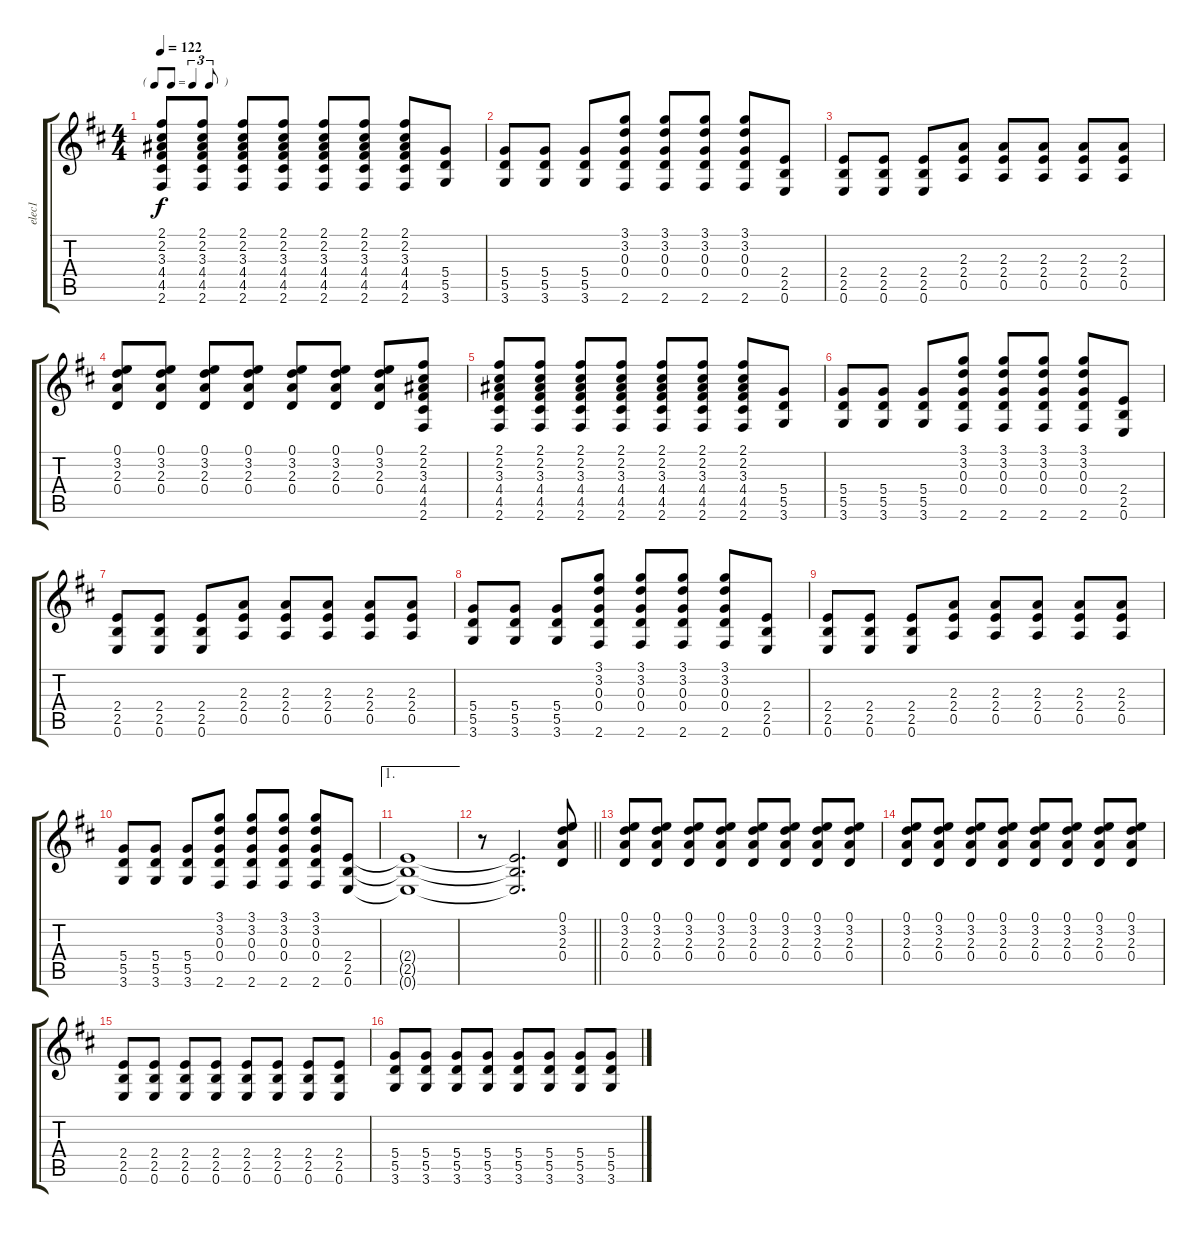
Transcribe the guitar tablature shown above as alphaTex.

\track ("elec1" "elec1") {instrument distortionguitar}
\staff {score tabs}
\tuning (E4 B3 G3 D3 A2 E2) {hide}
\ts (4 4)
\tf triplet8th
\tempo 122
\clef g2
\ks d
(2.1 2.2 3.3 4.4 4.5 2.6).8{dy f} (2.1 2.2 3.3 4.4 4.5 2.6).8 (2.1 2.2 3.3 4.4 4.5 2.6).8 (2.1 2.2 3.3 4.4 4.5 2.6).8 (2.1 2.2 3.3 4.4 4.5 2.6).8 (2.1 2.2 3.3 4.4 4.5 2.6).8 (2.1 2.2 3.3 4.4 4.5 2.6).8 (5.4 5.5 3.6).8 |
(5.4 5.5 3.6).8 (5.4 5.5 3.6).8 (5.4 5.5 3.6).8 (3.1 3.2 0.3 0.4 2.6).8 (3.1 3.2 0.3 0.4 2.6).8 (3.1 3.2 0.3 0.4 2.6).8 (3.1 3.2 0.3 0.4 2.6).8 (2.4 2.5 0.6).8 |
(2.4 2.5 0.6).8 (2.4 2.5 0.6).8 (2.4 2.5 0.6).8 (2.3 2.4 0.5).8 (2.3 2.4 0.5).8 (2.3 2.4 0.5).8 (2.3 2.4 0.5).8 (2.3 2.4 0.5).8 |
(0.1 3.2 2.3 0.4).8 (0.1 3.2 2.3 0.4).8 (0.1 3.2 2.3 0.4).8 (0.1 3.2 2.3 0.4).8 (0.1 3.2 2.3 0.4).8 (0.1 3.2 2.3 0.4).8 (0.1 3.2 2.3 0.4).8 (2.1 2.2 3.3 4.4 4.5 2.6).8 |
(2.1 2.2 3.3 4.4 4.5 2.6).8 (2.1 2.2 3.3 4.4 4.5 2.6).8 (2.1 2.2 3.3 4.4 4.5 2.6).8 (2.1 2.2 3.3 4.4 4.5 2.6).8 (2.1 2.2 3.3 4.4 4.5 2.6).8 (2.1 2.2 3.3 4.4 4.5 2.6).8 (2.1 2.2 3.3 4.4 4.5 2.6).8 (5.4 5.5 3.6).8 |
(5.4 5.5 3.6).8 (5.4 5.5 3.6).8 (5.4 5.5 3.6).8 (3.1 3.2 0.3 0.4 2.6).8 (3.1 3.2 0.3 0.4 2.6).8 (3.1 3.2 0.3 0.4 2.6).8 (3.1 3.2 0.3 0.4 2.6).8 (2.4 2.5 0.6).8 |
(2.4 2.5 0.6).8 (2.4 2.5 0.6).8 (2.4 2.5 0.6).8 (2.3 2.4 0.5).8 (2.3 2.4 0.5).8 (2.3 2.4 0.5).8 (2.3 2.4 0.5).8 (2.3 2.4 0.5).8 |
(5.4 5.5 3.6).8 (5.4 5.5 3.6).8 (5.4 5.5 3.6).8 (3.1 3.2 0.3 0.4 2.6).8 (3.1 3.2 0.3 0.4 2.6).8 (3.1 3.2 0.3 0.4 2.6).8 (3.1 3.2 0.3 0.4 2.6).8 (2.4 2.5 0.6).8 |
(2.4 2.5 0.6).8 (2.4 2.5 0.6).8 (2.4 2.5 0.6).8 (2.3 2.4 0.5).8 (2.3 2.4 0.5).8 (2.3 2.4 0.5).8 (2.3 2.4 0.5).8 (2.3 2.4 0.5).8 |
(5.4 5.5 3.6).8 (5.4 5.5 3.6).8 (5.4 5.5 3.6).8 (3.1 3.2 0.3 0.4 2.6).8 (3.1 3.2 0.3 0.4 2.6).8 (3.1 3.2 0.3 0.4 2.6).8 (3.1 3.2 0.3 0.4 2.6).8 (2.4 2.5 0.6).8 |
\ae 1
(2.4{t} 2.5{t} 0.6{t}).1 |
\barLineRight lightlight
r.8 (2.4{t} 2.5{t} 0.6{t}).2{d} (0.1 3.2 2.3 0.4).8 |
(0.1 3.2 2.3 0.4).8 (0.1 3.2 2.3 0.4).8 (0.1 3.2 2.3 0.4).8 (0.1 3.2 2.3 0.4).8 (0.1 3.2 2.3 0.4).8 (0.1 3.2 2.3 0.4).8 (0.1 3.2 2.3 0.4).8 (0.1 3.2 2.3 0.4).8 |
(0.1 3.2 2.3 0.4).8 (0.1 3.2 2.3 0.4).8 (0.1 3.2 2.3 0.4).8 (0.1 3.2 2.3 0.4).8 (0.1 3.2 2.3 0.4).8 (0.1 3.2 2.3 0.4).8 (0.1 3.2 2.3 0.4).8 (0.1 3.2 2.3 0.4).8 |
(2.4 2.5 0.6).8 (2.4 2.5 0.6).8 (2.4 2.5 0.6).8 (2.4 2.5 0.6).8 (2.4 2.5 0.6).8 (2.4 2.5 0.6).8 (2.4 2.5 0.6).8 (2.4 2.5 0.6).8 |
(5.4 5.5 3.6).8 (5.4 5.5 3.6).8 (5.4 5.5 3.6).8 (5.4 5.5 3.6).8 (5.4 5.5 3.6).8 (5.4 5.5 3.6).8 (5.4 5.5 3.6).8 (5.4 5.5 3.6).8
